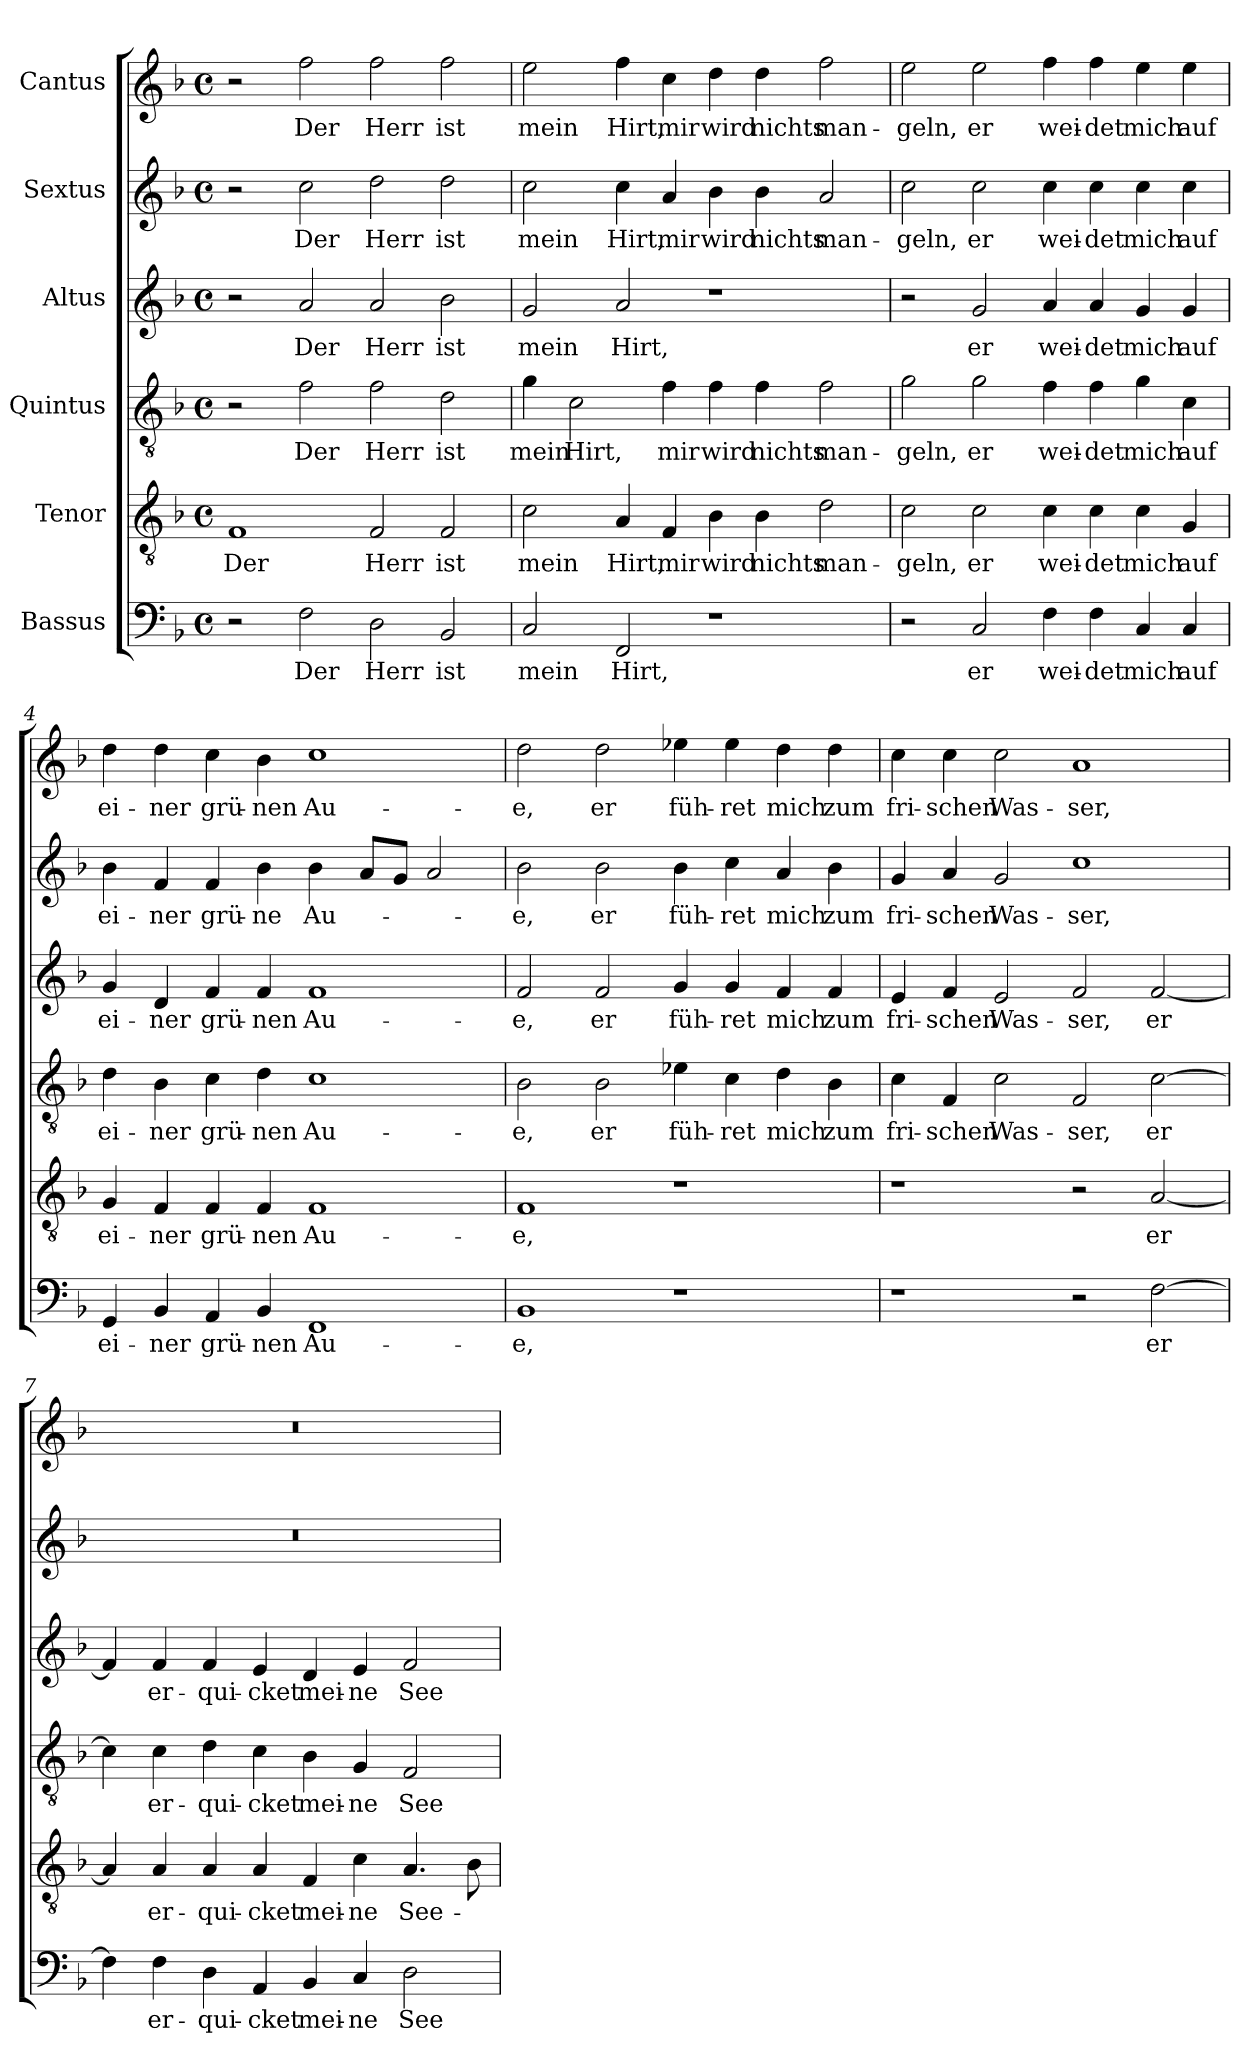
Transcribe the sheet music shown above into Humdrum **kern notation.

**kern	**text	**kern	**text	**kern	**text	**kern	**text	**kern	**text	**kern	**text
*part6	*part6	*part5	*part5	*part4	*part4	*part3	*part3	*part2	*part2	*part1	*part1
*staff6	*staff6	*staff5	*staff5	*staff4	*staff4	*staff3	*staff3	*staff2	*staff2	*staff1	*staff1
*I"Bassus	*	*I"Tenor	*	*I"Quintus	*	*I"Altus	*	*I"Sextus	*	*I"Cantus	*
*clefF4	*	*clefGv2	*	*clefGv2	*	*clefG2	*	*clefG2	*	*clefG2	*
*k[b-]	*	*k[b-]	*	*k[b-]	*	*k[b-]	*	*k[b-]	*	*k[b-]	*
*M4/2	*	*M4/2	*	*M4/2	*	*M4/2	*	*M4/2	*	*M4/2	*
*met(c)	*	*met(c)	*	*met(c)	*	*met(c)	*	*met(c)	*	*met(c)	*
=1	=1	=1	=1	=1	=1	=1	=1	=1	=1	=1	=1
!	!	!	!LO:LY:b	!	!	!	!	!	!	!	!
2r	.	1F	Der	2r	.	2r	.	2r	.	2r	.
!	!LO:LY:b	!	!	!	!LO:LY:b	!	!LO:LY:b	!	!LO:LY:b	!	!LO:LY:b
2F\	Der	.	.	2f\	Der	2a/	Der	2cc\	Der	2ff\	Der
!	!LO:LY:b	!	!LO:LY:b	!	!LO:LY:b	!	!LO:LY:b	!	!LO:LY:b	!	!LO:LY:b
2D\	Herr	2F/	Herr	2f\	Herr	2a/	Herr	2dd\	Herr	2ff\	Herr
!	!LO:LY:b	!	!LO:LY:b	!	!LO:LY:b	!	!LO:LY:b	!	!LO:LY:b	!	!LO:LY:b
2BB-/	ist	2F/	ist	2d\	ist	2b-\	ist	2dd\	ist	2ff\	ist
=2	=2	=2	=2	=2	=2	=2	=2	=2	=2	=2	=2
!	!LO:LY:b	!	!LO:LY:b	!	!LO:LY:b	!	!LO:LY:b	!	!LO:LY:b	!	!LO:LY:b
2C/	mein	2c\	mein	4g\	mein	2g/	mein	2cc\	mein	2ee\	mein
!	!	!	!	!	!LO:LY:b	!	!	!	!	!	!
.	.	.	.	2c\	Hirt,	.	.	.	.	.	.
!	!LO:LY:b	!	!LO:LY:b	!	!	!	!LO:LY:b	!	!LO:LY:b	!	!LO:LY:b
2FF/	Hirt,	4A/	Hirt,	.	.	2a/	Hirt,	4cc\	Hirt,	4ff\	Hirt,
!	!	!	!LO:LY:b	!	!LO:LY:b	!	!	!	!LO:LY:b	!	!LO:LY:b
.	.	4F/	mir	4f\	mir	.	.	4a/	mir	4cc\	mir
!	!	!	!LO:LY:b	!	!LO:LY:b	!	!	!	!LO:LY:b	!	!LO:LY:b
1r	.	4B-\	wird	4f\	wird	1r	.	4b-\	wird	4dd\	wird
!	!	!	!LO:LY:b	!	!LO:LY:b	!	!	!	!LO:LY:b	!	!LO:LY:b
.	.	4B-\	nichts	4f\	nichts	.	.	4b-\	nichts	4dd\	nichts
!	!	!	!LO:LY:b	!	!LO:LY:b	!	!	!	!LO:LY:b	!	!LO:LY:b
.	.	2d\	man-	2f\	man-	.	.	2a/	man-	2ff\	man-
=3	=3	=3	=3	=3	=3	=3	=3	=3	=3	=3	=3
!	!	!	!LO:LY:b	!	!LO:LY:b	!	!	!	!LO:LY:b	!	!LO:LY:b
2r	.	2c\	-geln,	2g\	-geln,	2r	.	2cc\	-geln,	2ee\	-geln,
!	!LO:LY:b	!	!LO:LY:b	!	!LO:LY:b	!	!LO:LY:b	!	!LO:LY:b	!	!LO:LY:b
2C/	er	2c\	er	2g\	er	2g/	er	2cc\	er	2ee\	er
!	!LO:LY:b	!	!LO:LY:b	!	!LO:LY:b	!	!LO:LY:b	!	!LO:LY:b	!	!LO:LY:b
4F\	wei-	4c\	wei-	4f\	wei-	4a/	wei-	4cc\	wei-	4ff\	wei-
!	!LO:LY:b	!	!LO:LY:b	!	!LO:LY:b	!	!LO:LY:b	!	!LO:LY:b	!	!LO:LY:b
4F\	-det	4c\	-det	4f\	-det	4a/	-det	4cc\	-det	4ff\	-det
!	!LO:LY:b	!	!LO:LY:b	!	!LO:LY:b	!	!LO:LY:b	!	!LO:LY:b	!	!LO:LY:b
4C/	mich	4c\	mich	4g\	mich	4g/	mich	4cc\	mich	4ee\	mich
!	!LO:LY:b	!	!LO:LY:b	!	!LO:LY:b	!	!LO:LY:b	!	!LO:LY:b	!	!LO:LY:b
4C/	auf	4G/	auf	4c\	auf	4g/	auf	4cc\	auf	4ee\	auf
!!LO:LB:g=z
=4	=4	=4	=4	=4	=4	=4	=4	=4	=4	=4	=4
!	!LO:LY:b	!	!LO:LY:b	!	!LO:LY:b	!	!LO:LY:b	!	!LO:LY:b	!	!LO:LY:b
4GG/	ei-	4G/	ei-	4d\	ei-	4g/	ei-	4b-\	ei-	4dd\	ei-
!	!LO:LY:b	!	!LO:LY:b	!	!LO:LY:b	!	!LO:LY:b	!	!LO:LY:b	!	!LO:LY:b
4BB-/	-ner	4F/	-ner	4B-\	-ner	4d/	-ner	4f/	-ner	4dd\	-ner
!	!LO:LY:b	!	!LO:LY:b	!	!LO:LY:b	!	!LO:LY:b	!	!LO:LY:b	!	!LO:LY:b
4AA/	grü-	4F/	grü-	4c\	grü-	4f/	grü-	4f/	grü-	4cc\	grü-
!	!LO:LY:b	!	!LO:LY:b	!	!LO:LY:b	!	!LO:LY:b	!	!LO:LY:b	!	!LO:LY:b
4BB-/	-nen	4F/	-nen	4d\	-nen	4f/	-nen	4b-\	-ne	4b-\	-nen
!	!LO:LY:b	!	!LO:LY:b	!	!LO:LY:b	!	!LO:LY:b	!	!LO:LY:b	!	!LO:LY:b
1FF	Au-	1F	Au-	1c	Au-	1f	Au-	4b-\	Au-	1cc	Au-
.	.	.	.	.	.	.	.	8a/L	.	.	.
.	.	.	.	.	.	.	.	8g/J	.	.	.
.	.	.	.	.	.	.	.	2a/	.	.	.
=5	=5	=5	=5	=5	=5	=5	=5	=5	=5	=5	=5
!	!LO:LY:b	!	!LO:LY:b	!	!LO:LY:b	!	!LO:LY:b	!	!LO:LY:b	!	!LO:LY:b
1BB-	e,	1F	e,	2B-\	e,	2f/	e,	2b-\	e,	2dd\	e,
!	!	!	!	!	!LO:LY:b	!	!LO:LY:b	!	!LO:LY:b	!	!LO:LY:b
.	.	.	.	2B-\	er	2f/	er	2b-\	er	2dd\	er
!	!	!	!	!	!LO:LY:b	!	!LO:LY:b	!	!LO:LY:b	!	!LO:LY:b
1r	.	1r	.	4e-X\	füh-	4g/	füh-	4b-\	füh-	4ee-X\	füh-
!	!	!	!	!	!LO:LY:b	!	!LO:LY:b	!	!LO:LY:b	!	!LO:LY:b
.	.	.	.	4c\	-ret	4g/	-ret	4cc\	-ret	4ee-\	-ret
!	!	!	!	!	!LO:LY:b	!	!LO:LY:b	!	!LO:LY:b	!	!LO:LY:b
.	.	.	.	4d\	mich	4f/	mich	4a/	mich	4dd\	mich
!	!	!	!	!	!LO:LY:b	!	!LO:LY:b	!	!LO:LY:b	!	!LO:LY:b
.	.	.	.	4B-\	zum	4f/	zum	4b-\	zum	4dd\	zum
=6	=6	=6	=6	=6	=6	=6	=6	=6	=6	=6	=6
!	!	!	!	!	!LO:LY:b	!	!LO:LY:b	!	!LO:LY:b	!	!LO:LY:b
1r	.	1r	.	4c\	fri-	4e/	fri-	4g/	fri-	4cc\	fri-
!	!	!	!	!	!LO:LY:b	!	!LO:LY:b	!	!LO:LY:b	!	!LO:LY:b
.	.	.	.	4F/	-schen	4f/	-schen	4a/	-schen	4cc\	-schen
!	!	!	!	!	!LO:LY:b	!	!LO:LY:b	!	!LO:LY:b	!	!LO:LY:b
.	.	.	.	2c\	Was-	2e/	Was-	2g/	Was-	2cc\	Was-
!	!	!	!	!	!LO:LY:b	!	!LO:LY:b	!	!LO:LY:b	!	!LO:LY:b
2r	.	2r	.	2F/	-ser,	2f/	-ser,	1cc	-ser,	1a	-ser,
!	!LO:LY:b	!	!LO:LY:b	!	!LO:LY:b	!	!LO:LY:b	!	!	!	!
[2F\	er	[2A/	er	[2c\	er	[2f/	er	.	.	.	.
!!LO:PB:g=z
=7	=7	=7	=7	=7	=7	=7	=7	=7	=7	=7	=7
4F\]	.	4A/]	.	4c\]	.	4f/]	.	0r	.	0r	.
!	!LO:LY:b	!	!LO:LY:b	!	!LO:LY:b	!	!LO:LY:b	!	!	!	!
4F\	er-	4A/	er-	4c\	er-	4f/	er-	.	.	.	.
!	!LO:LY:b	!	!LO:LY:b	!	!LO:LY:b	!	!LO:LY:b	!	!	!	!
4D\	-qui-	4A/	-qui-	4d\	-qui-	4f/	-qui-	.	.	.	.
!	!LO:LY:b	!	!LO:LY:b	!	!LO:LY:b	!	!LO:LY:b	!	!	!	!
4AA/	-cket	4A/	-cket	4c\	-cket	4e/	-cket	.	.	.	.
!	!LO:LY:b	!	!LO:LY:b	!	!LO:LY:b	!	!LO:LY:b	!	!	!	!
4BB-/	mei-	4F/	mei-	4B-\	mei-	4d/	mei-	.	.	.	.
!	!LO:LY:b	!	!LO:LY:b	!	!LO:LY:b	!	!LO:LY:b	!	!	!	!
4C/	-ne	4c\	-ne	4G/	-ne	4e/	-ne	.	.	.	.
!	!LO:LY:b	!	!LO:LY:b	!	!LO:LY:b	!	!LO:LY:b	!	!	!	!
2D\	See-	4.A/	See-	2F/	See-	2f/	See-	.	.	.	.
.	.	8B-\	.	.	.	.	.	.	.	.	.
=	=	=	=	=	=	=	=	=	=	=	=
*-	*-	*-	*-	*-	*-	*-	*-	*-	*-	*-	*-
